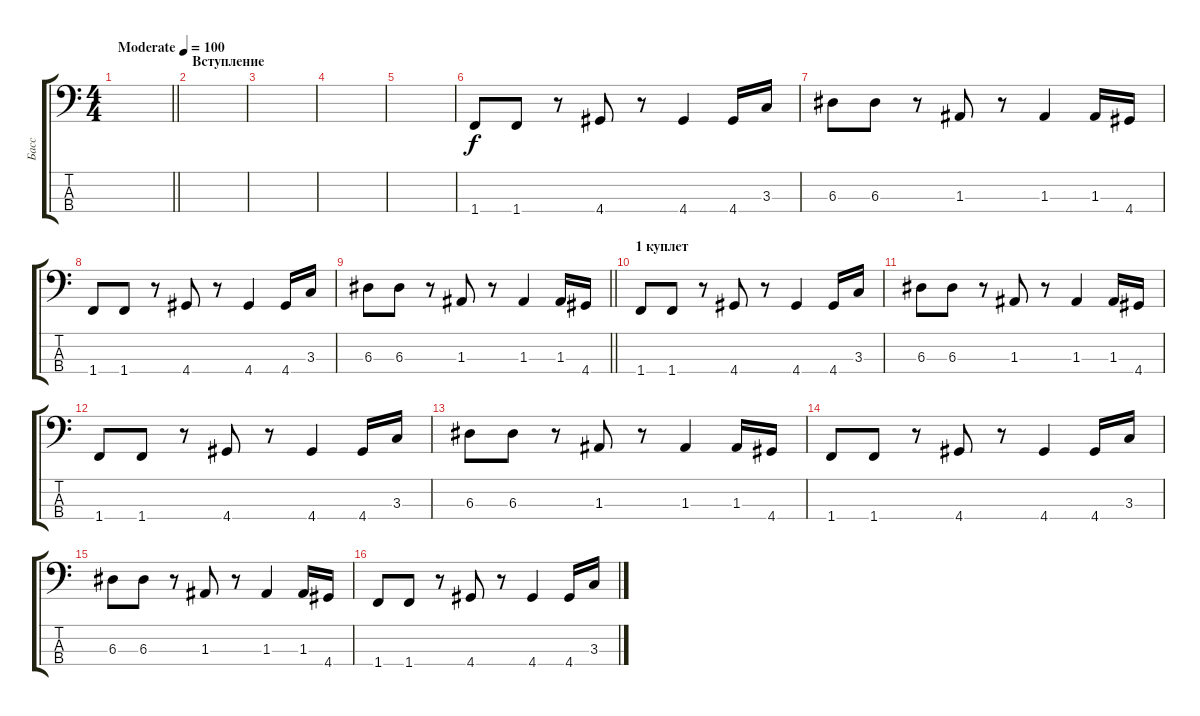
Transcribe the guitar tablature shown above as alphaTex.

\track ("Басс" "Басс") {instrument electricbassfinger}
\staff {score tabs}
\tuning (G2 D2 A1 E1) {hide}
\ts (4 4)
\tempo (100 "Moderate")
\clef f4
\barLineRight lightlight
\ks c
|
\section ("" "Вступление")
|
|
|
|
1.4.8 1.4.8 r.8 4.4.8 r.8 4.4.4 4.4.16 3.3.16 |
6.3.8 6.3.8 r.8 1.3.8 r.8 1.3.4 1.3.16 4.4.16 |
1.4.8 1.4.8 r.8 4.4.8 r.8 4.4.4 4.4.16 3.3.16 |
\barLineRight lightlight
6.3.8 6.3.8 r.8 1.3.8 r.8 1.3.4 1.3.16 4.4.16 |
\section ("" "1 куплет")
1.4.8 1.4.8 r.8 4.4.8 r.8 4.4.4 4.4.16 3.3.16 |
6.3.8 6.3.8 r.8 1.3.8 r.8 1.3.4 1.3.16 4.4.16 |
1.4.8 1.4.8 r.8 4.4.8 r.8 4.4.4 4.4.16 3.3.16 |
6.3.8 6.3.8 r.8 1.3.8 r.8 1.3.4 1.3.16 4.4.16 |
1.4.8 1.4.8 r.8 4.4.8 r.8 4.4.4 4.4.16 3.3.16 |
6.3.8 6.3.8 r.8 1.3.8 r.8 1.3.4 1.3.16 4.4.16 |
1.4.8 1.4.8 r.8 4.4.8 r.8 4.4.4 4.4.16 3.3.16
